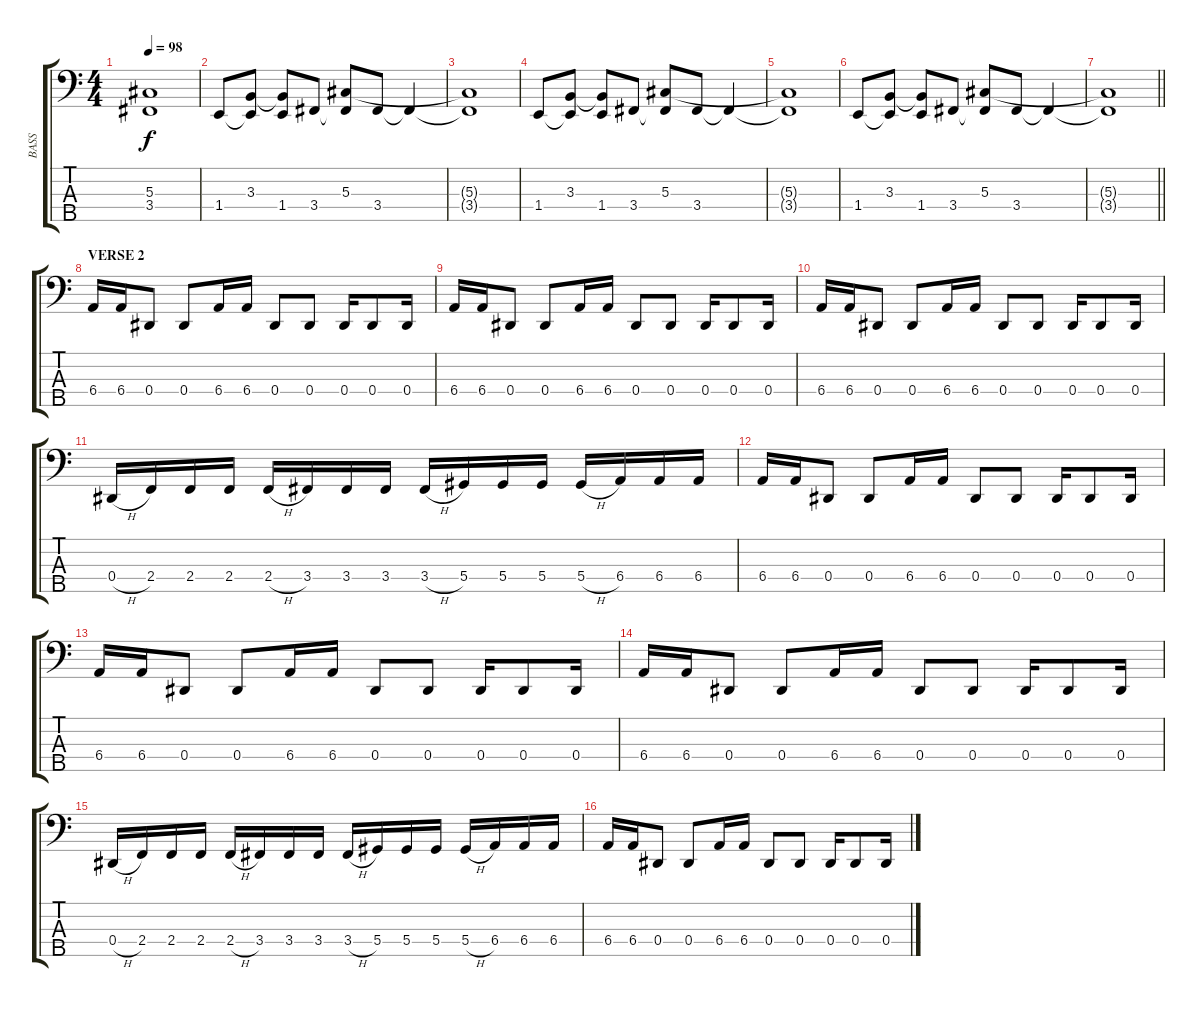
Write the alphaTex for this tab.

\track ("BASS" "BASS") {instrument electricbasspick}
\staff {score tabs}
\tuning (Gb2 Db2 Ab1 Eb1 Bb0) {hide}
\ts (4 4)
\tempo 98
\clef f4
\ks c
(5.3{t} 3.4{t}).1{dy f} |
1.4.8 (3.3 1.4{t}).8 (3.3{t} 1.4).8 3.4.8 (5.3 3.4{t}).8 3.4.8 3.4{t}.4 |
(5.3{t} 3.4{t}).1 |
1.4.8 (3.3 1.4{t}).8 (3.3{t} 1.4).8 3.4.8 (5.3 3.4{t}).8 3.4.8 3.4{t}.4 |
(5.3{t} 3.4{t}).1 |
1.4.8 (3.3 1.4{t}).8 (3.3{t} 1.4).8 3.4.8 (5.3 3.4{t}).8 3.4.8 3.4{t}.4 |
\barLineRight lightlight
(5.3{t} 3.4{t}).1 |
\section ("" "VERSE 2")
6.4.16 6.4.16 0.4.8 0.4.8 6.4.16 6.4.16 0.4.8 0.4.8 0.4.16 0.4.8 0.4.16 |
6.4.16 6.4.16 0.4.8 0.4.8 6.4.16 6.4.16 0.4.8 0.4.8 0.4.16 0.4.8 0.4.16 |
6.4.16 6.4.16 0.4.8 0.4.8 6.4.16 6.4.16 0.4.8 0.4.8 0.4.16 0.4.8 0.4.16 |
0.4{h}.16 2.4.16 2.4.16 2.4.16 2.4{h}.16 3.4.16 3.4.16 3.4.16 3.4{h}.16 5.4.16 5.4.16 5.4.16 5.4{h}.16 6.4.16 6.4.16 6.4.16 |
6.4.16 6.4.16 0.4.8 0.4.8 6.4.16 6.4.16 0.4.8 0.4.8 0.4.16 0.4.8 0.4.16 |
6.4.16 6.4.16 0.4.8 0.4.8 6.4.16 6.4.16 0.4.8 0.4.8 0.4.16 0.4.8 0.4.16 |
6.4.16 6.4.16 0.4.8 0.4.8 6.4.16 6.4.16 0.4.8 0.4.8 0.4.16 0.4.8 0.4.16 |
0.4{h}.16 2.4.16 2.4.16 2.4.16 2.4{h}.16 3.4.16 3.4.16 3.4.16 3.4{h}.16 5.4.16 5.4.16 5.4.16 5.4{h}.16 6.4.16 6.4.16 6.4.16 |
6.4.16 6.4.16 0.4.8 0.4.8 6.4.16 6.4.16 0.4.8 0.4.8 0.4.16 0.4.8 0.4.16
